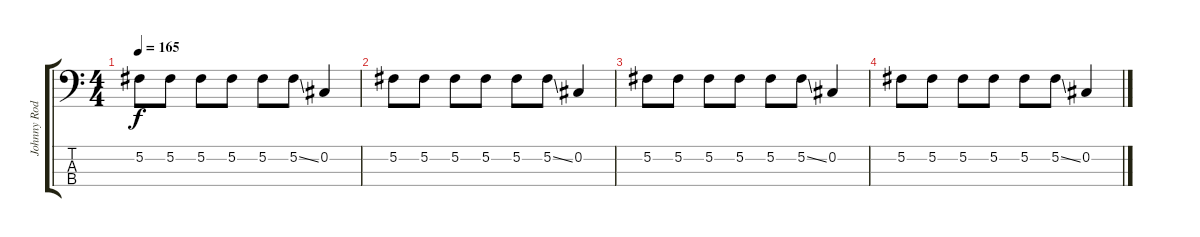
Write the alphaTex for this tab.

\track ("Johnny Rod/Bass" "Johnny Rod") {instrument electricbassfinger}
\staff {score tabs}
\tuning (Gb2 Db2 Ab1 Eb1) {hide}
\ts (4 4)
\tempo 165
\clef f4
\ks c
5.2.8{dy f volume 2} 5.2.8 5.2.8 5.2.8 5.2.8 5.2{ss}.8 0.2.4 |
5.2.8{volume 2} 5.2.8 5.2.8 5.2.8 5.2.8 5.2{ss}.8 0.2.4 |
5.2.8{volume 0} 5.2.8 5.2.8 5.2.8 5.2.8 5.2{ss}.8 0.2.4 |
5.2.8 5.2.8 5.2.8 5.2.8 5.2.8 5.2{ss}.8 0.2.4
